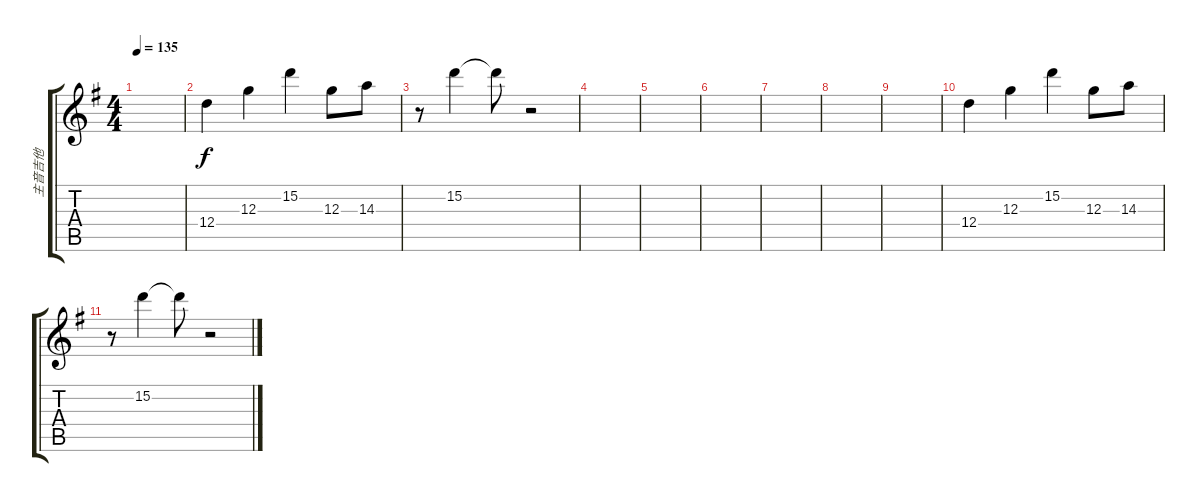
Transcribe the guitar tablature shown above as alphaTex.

\track ("主音吉他" "主音吉他") {instrument distortionguitar}
\staff {score tabs}
\tuning (E4 B3 G3 D3 A2 E2) {hide}
\ts (4 4)
\tempo 135
\clef g2
\ks g
|
12.4.4{volume 16} 12.3.4 15.2.4 12.3.8 14.3.8 |
r.8 15.2.4 15.2{t}.8 r.2 |
|
|
|
|
|
|
12.4.4{volume 16} 12.3.4 15.2.4 12.3.8 14.3.8 |
r.8 15.2.4 15.2{t}.8 r.2
